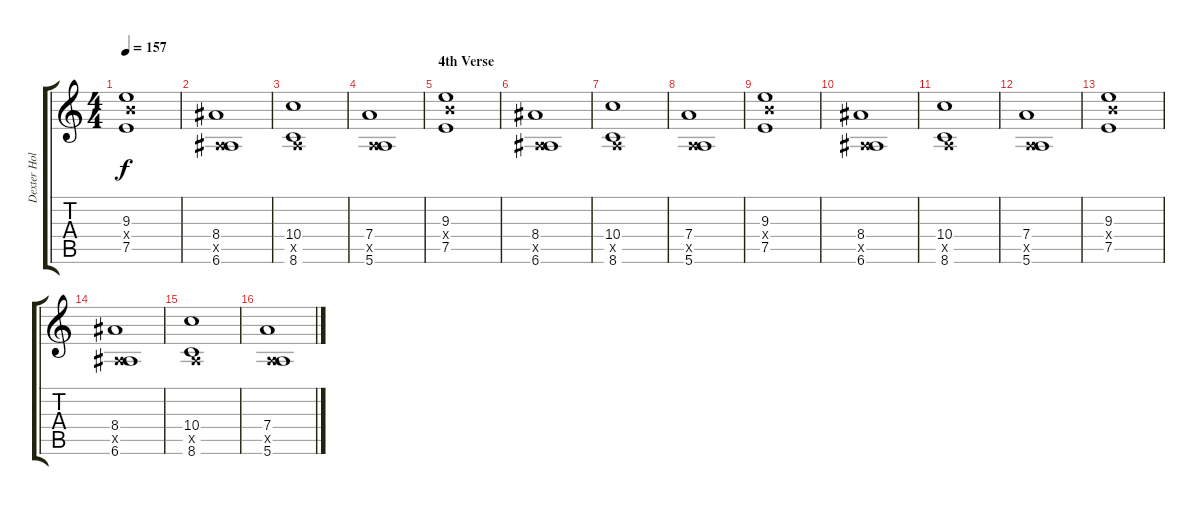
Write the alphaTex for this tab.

\track ("Dexter Holland - Rhythm Guitar" "Dexter Hol") {instrument distortionguitar}
\staff {score tabs}
\tuning (E4 B3 G3 D3 A2 E2) {hide}
\ts (4 4)
\tempo 157
\clef g2
\ks c
(9.3 9.4{x} 7.5).1{dy f} |
(8.4 0.5{x} 6.6).1 |
(10.4 0.5{x} 8.6).1 |
(7.4 0.5{x} 5.6).1 |
\section ("" "4th Verse")
(9.3 9.4{x} 7.5).1 |
(8.4 0.5{x} 6.6).1 |
(10.4 0.5{x} 8.6).1 |
(7.4 0.5{x} 5.6).1 |
(9.3 9.4{x} 7.5).1 |
(8.4 0.5{x} 6.6).1 |
(10.4 0.5{x} 8.6).1 |
(7.4 0.5{x} 5.6).1 |
(9.3 9.4{x} 7.5).1 |
(8.4 0.5{x} 6.6).1 |
(10.4 0.5{x} 8.6).1 |
(7.4 0.5{x} 5.6).1
